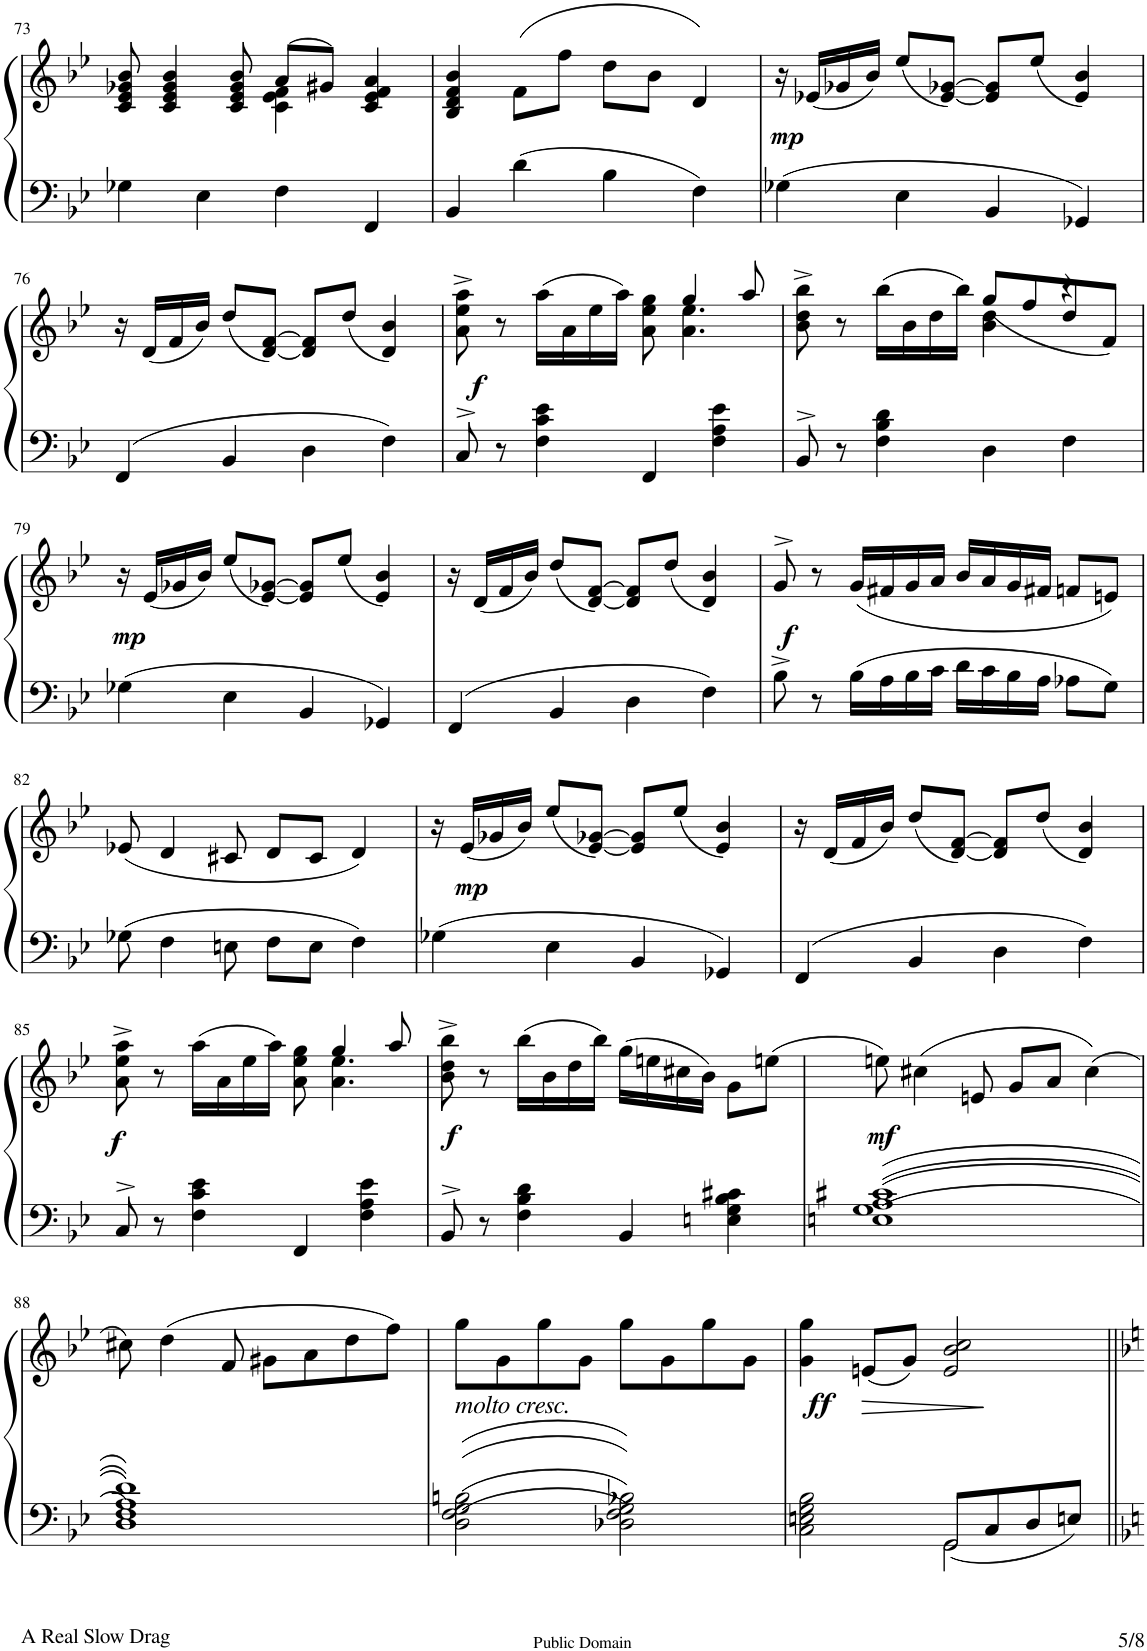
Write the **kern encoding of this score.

**kern	**kern	**dynam
*part1	*part1	*part1
*staff2	*staff1	*staff1/2
*I"Piano	*	*
*I'Pno.	*	*
!!LO:PB:g=z
*clefF4	*clefG2	*
*k[b-e-]	*k[b-e-]	*
*M4/4	*M4/4	*
=73	=73	=73
*	*^	*
4G-X\	8c/ 8e-/ 8g-X/ 8b-/	2ryy	.
.	4c/ 4e-/ 4g-/ 4b-/	.	.
4E-\	.	.	.
.	8c/ 8e-/ 8g-/ 8b-/	.	.
4F\	(8a/L	4c\ 4e-\ 4f\	.
.	8g#X/J)	.	.
4FF/	4c/ 4e-/ 4f/ 4a/	4ryy	.
*	*v	*v	*
=74	=74	=74
4BB-/	4B-/ 4d/ 4f/ 4b-/	.
4d\	(8f\L	.
.	8ff\J	.
4B-\	8dd\L	.
.	8b-\J	.
4F\	4d/)	.
=75	=75	=75
!	!	!LO:DY:b
4G-X\	16r	mp
.	(16e-X/LL	.
.	16g-X/	.
.	16b-/JJ)	.
4E-\	(8ee-/L	.
.	[8e-/ [8g-X/J)	.
4BB-/	8e-/] 8g-/]L	.
.	(8ee-/J	.
4GG-X/	4e-/ 4b-/)	.
!!LO:LB:g=z
=76	=76	=76
4FF/	16r	.
.	(16d/LL	.
.	16f/	.
.	16b-/JJ)	.
4BB-/	(8dd/L	.
.	[8d/ [8f/J)	.
4D\	8d/] 8f/]L	.
.	(8dd/J	.
4F\	4d/ 4b-/)	.
=77	=77	=77
*	*^	*
!	!	!	!LO:DY:b
8C^>/	8a\^> 8ee-\^> 8aa\^>	8ryy	f
8r	8r	8ryy	.
4F\ 4c\ 4e-\	(16aa\LL	4ryy	.
.	16a\	.	.
.	16ee-\	.	.
.	16aa\JJ)	.	.
4FF/	8a\ 8ee-\ 8gg\	8ryy	.
.	4.a\ 4.ee-\	4gg/	.
4F\ 4A\ 4e-\	.	.	.
.	.	8aa/	.
=78	=78	=78	=78
8BB-^>/	8b-\^> 8dd\^> 8bb-\^>	8ryy	.
8r	8r	8ryy	.
4F\ 4B-\ 4d\	(16bb-\LL	4ryy	.
.	16b-\	.	.
.	16dd\	.	.
.	16bb-\JJ)	.	.
4D\	4b-\ 4dd\	(8gg/L	.
.	.	8ff/	.
4F\	4r	8dd/	.
.	.	8f/J)	.
!!LO:LB:g=z
=79	=79	=79	=79
!	!	!	!LO:DY:b
*	*v	*v	*
4G-X\	16r	mp
.	(16e-/LL	.
.	16g-X/	.
.	16b-/JJ)	.
4E-\	(8ee-/L	.
.	[8e-/ [8g-X/J)	.
4BB-/	8e-/] 8g-/]L	.
.	(8ee-/J	.
4GG-X/	4e-/ 4b-/)	.
=80	=80	=80
4FF/	16r	.
.	(16d/LL	.
.	16f/	.
.	16b-/JJ)	.
4BB-/	(8dd/L	.
.	[8d/ [8f/J)	.
4D\	8d/] 8f/]L	.
.	(8dd/J	.
4F\	4d/ 4b-/)	.
=81	=81	=81
!	!	!LO:DY:b
8B-^\	8g^>/	f
8r	8r	.
16B-\LL	(16g/LL	.
16A\	16f#X/	.
16B-\	16g/	.
16c\JJ	16a/JJ	.
16d\LL	16b-/LL	.
16c\	16a/	.
16B-\	16g/	.
16A\JJ	16f#X/JJ	.
8A-X\L	8fn/L	.
8G\J	8en/J)	.
!!LO:LB:g=z
=82	=82	=82
8G-X\	(8e-X/	.
4F\	4d/	.
8En\	8c#X/	.
8F\L	8d/L	.
8E\J	8c#/J	.
4F\	4d/)	.
=83	=83	=83
4G-X\	16r	.
!	!	!LO:DY:b
.	(16e-/LL	mp
.	16g-X/	.
.	16b-/JJ)	.
4E-\	(8ee-/L	.
.	[8e-/ [8g-X/J)	.
4BB-/	8e-/] 8g-/]L	.
.	(8ee-/J	.
4GG-X/	4e-/ 4b-/)	.
=84	=84	=84
4FF/	16r	.
.	(16d/LL	.
.	16f/	.
.	16b-/JJ)	.
4BB-/	(8dd/L	.
.	[8d/ [8f/J)	.
4D\	8d/] 8f/]L	.
.	(8dd/J	.
4F\	4d/ 4b-/)	.
!!LO:LB:g=z
=85	=85	=85
*	*^	*
!	!	!	!LO:DY:b
8C^>/	8a\^> 8ee-\^> 8aa\^>	8ryy	f
8r	8r	8ryy	.
4F\ 4c\ 4e-\	(16aa\LL	4ryy	.
.	16a\	.	.
.	16ee-\	.	.
.	16aa\JJ)	.	.
4FF/	8a\ 8ee-\ 8gg\	8ryy	.
.	4.a\ 4.ee-\	4gg/	.
4F\ 4A\ 4e-\	.	.	.
.	.	8aa/	.
=86	=86	=86	=86
!	!	!	!LO:DY:b
*	*v	*v	*
8BB-^>/	8b-\^> 8dd\^> 8bb-\^>	f
8r	8r	.
4F\ 4B-\ 4d\	(16bb-\LL	.
.	16b-\	.
.	16dd\	.
.	16bb-\JJ)	.
4BB-/	(16gg\LL	.
.	16een\	.
.	16cc#X\	.
.	16b-\JJ)	.
4En\ 4G\ 4B-\ 4c#X\	8g\L	.
.	(8een\J	.
=87	=87	=87
!	!	!LO:DY:b
1En 1G 1A 1c#X	8een\)	mf
.	(4cc#X\	.
.	8en/	.
.	8g/L	.
.	8a/J	.
.	(4cc#\)	.
!!LO:LB:g=z
=88	=88	=88
1D 1F 1A 1d	8cc#X\)	.
.	(4dd\	.
.	8f/	.
.	8g#X\L	.
.	8a\	.
.	8dd\	.
.	8ff\J)	.
=89	=89	=89
!	!LO:TX:b:i:t=molto cresc.	!
2D\ 2F\ 2G\ 2Bn\	8gg\L	.
.	8g\	.
.	8gg\	.
.	8g\J	.
2D-X\ 2F\ 2G\ 2B-X\	8gg\L	.
.	8g\	.
.	8gg\	.
.	8g\J	.
=90	=90	=90
*^	*	*
!	!	!	!LO:DY:b
2C\ 2En\ 2G\ 2B-\	2ryy	4g\ 4gg\	ff
!	!	!	!LO:HP:b
.	.	(8en/L	>
.	.	8g/J)	.
!LO:N:head=open	!LO:N:head=open	!	!
2GG\	8GG/L	2e/ 2b-/ 2cc/	.
.	8C/	.	.
.	8D/	.	.
.	8En/J	.	.
*v	*v	*	*
.	.	]
=||	=||	=||
*-	*-	*-
